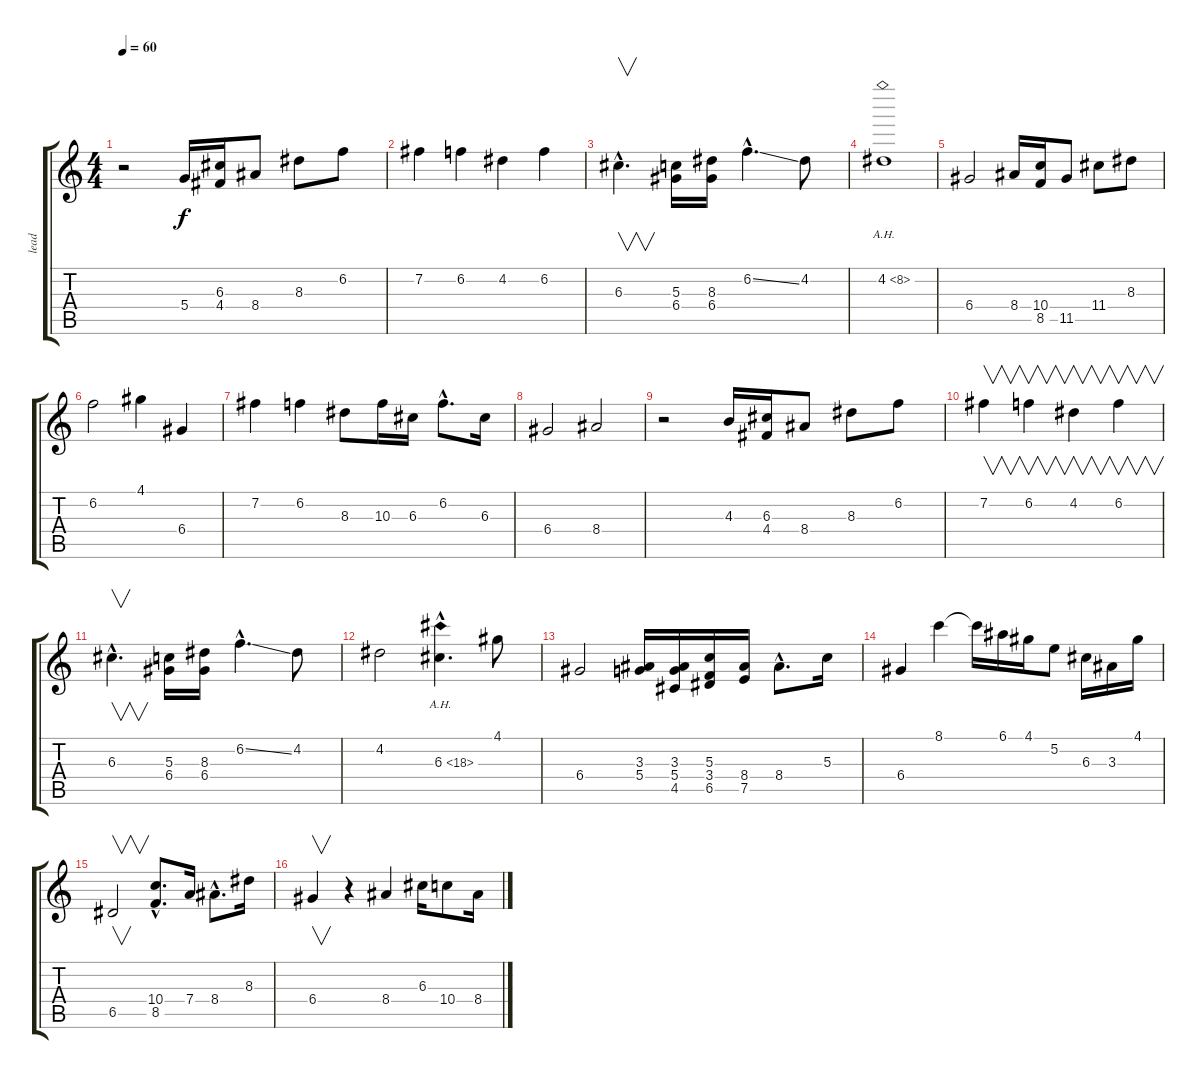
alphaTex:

\track ("lead" "lead") {instrument distortionguitar}
\staff {score tabs}
\tuning (E4 B3 G3 D3 A2 E2) {hide}
\ts (4 4)
\tempo 60
\clef g2
\ks c
r.2{dy f} 5.4.16 (6.3 4.4).16 8.4.8 8.3.8 6.2.8 |
7.2.4 6.2.4 4.2.4 6.2.4 |
6.3{hac}.4{v d} (5.3 6.4).16 (8.3 6.4).16 6.2{ss hac}.4{d} 4.2.8 |
4.2{ah 4}.1 |
6.4.2 8.4.16 (10.4 8.5).16 11.5.8 11.4.8 8.3.8 |
6.2.2 4.1.4 6.4.4 |
7.2.4 6.2.4 8.3.8 10.3.16 6.3.16 6.2{hac}.8{d} 6.3.16 |
6.4.2 8.4.2 |
r.2 4.3.16 (6.3 4.4).16 8.4.8 8.3.8 6.2.8 |
7.2.4{v} 6.2.4{v} 4.2.4{v} 6.2.4{v} |
6.3{hac}.4{v d} (5.3 6.4).16 (8.3 6.4).16 6.2{ss hac}.4{d} 4.2.8 |
4.2.2 6.3{ah 12 hac}.4{d} 4.1.8 |
6.4.2 (3.3 5.4).16 (3.3 5.4 4.5).16 (5.3 3.4 6.5).16 (8.4 7.5).16 8.4{hac}.8{d} 5.3.16 |
6.4.4 8.1.4 8.1{t}.16 6.1.16 4.1.16 5.2.8 6.3.16 3.3.16 4.1.16 |
6.5.2{v} (10.4{hac} 8.5{hac}).8{d} 7.4.16 8.4{hac}.8{d} 8.3.16 |
6.4.4{v} r.4 8.4.4 6.3.16 10.4.8 8.4.16
